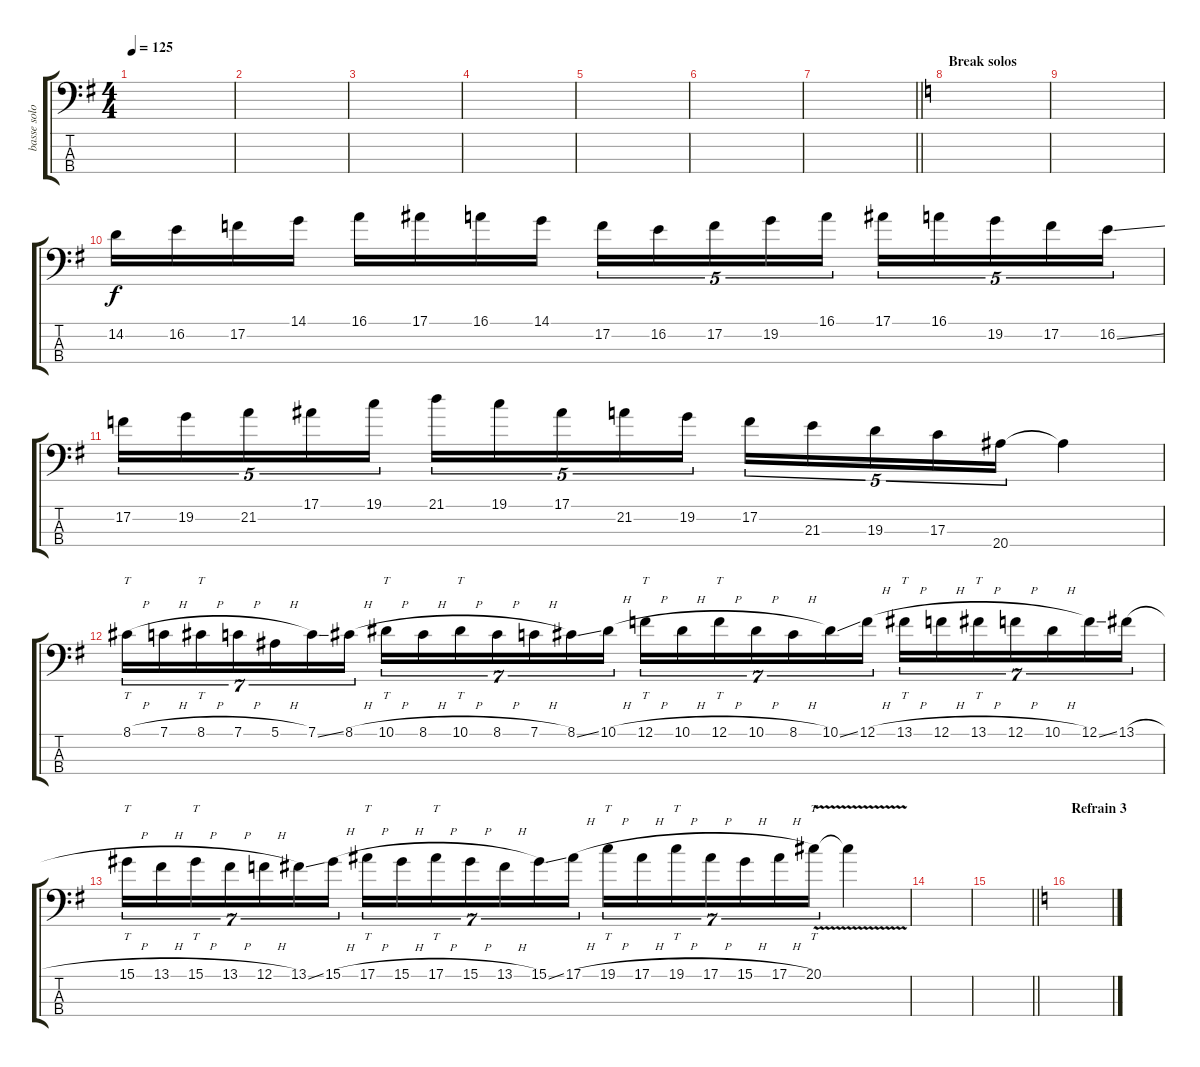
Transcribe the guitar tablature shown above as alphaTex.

\track ("basse solo" "basse solo") {instrument electricbassfinger}
\staff {score tabs}
\tuning (F2 C2 G1 D1) {hide}
\ts (4 4)
\tempo 125
\clef f4
\ks eminor
|
|
|
|
|
|
\barLineRight lightlight
|
\section ("" "Break solos")
\ks aminor
|
|
\ks eminor
14.2.16 16.2.16 17.2.16 14.1.16 16.1.16 17.1.16 16.1.16 14.1.16 17.2.16{tu (5 4)} 16.2.16{tu (5 4)} 17.2.16{tu (5 4)} 19.2.16{tu (5 4)} 16.1.16{tu (5 4)} 17.1.16{tu (5 4)} 16.1.16{tu (5 4)} 19.2.16{tu (5 4)} 17.2.16{tu (5 4)} 16.2{ss}.16{tu (5 4)} |
17.2.16{tu (5 4)} 19.2.16{tu (5 4)} 21.2.16{tu (5 4)} 17.1.16{tu (5 4)} 19.1.16{tu (5 4)} 21.1.16{tu (5 4)} 19.1.16{tu (5 4)} 17.1.16{tu (5 4)} 21.2.16{tu (5 4)} 19.2.16{tu (5 4)} 17.2.16{tu (5 4)} 21.3.16{tu (5 4)} 19.3.16{tu (5 4)} 17.3.16{tu (5 4)} 20.4.16{tu (5 4)} 20.4{t}.4 |
8.1{h}.16{tt tu (7 4)} 7.1{h}.16{tu (7 4)} 8.1{h}.16{tt tu (7 4)} 7.1{h}.16{tu (7 4)} 5.1{h}.16{tu (7 4)} 7.1{ss}.16{tu (7 4)} 8.1{h}.16{tu (7 4)} 10.1{h}.16{tt tu (7 4)} 8.1{h}.16{tu (7 4)} 10.1{h}.16{tt tu (7 4)} 8.1{h}.16{tu (7 4)} 7.1{h}.16{tu (7 4)} 8.1{ss}.16{tu (7 4)} 10.1{h}.16{tu (7 4)} 12.1{h}.16{tt tu (7 4)} 10.1{h}.16{tu (7 4)} 12.1{h}.16{tt tu (7 4)} 10.1{h}.16{tu (7 4)} 8.1{h}.16{tu (7 4)} 10.1{ss}.16{tu (7 4)} 12.1{h}.16{tu (7 4)} 13.1{h}.16{tt tu (7 4)} 12.1{h}.16{tu (7 4)} 13.1{h}.16{tt tu (7 4)} 12.1{h}.16{tu (7 4)} 10.1{h}.16{tu (7 4)} 12.1{ss}.16{tu (7 4)} 13.1{h}.16{tu (7 4)} |
15.1{h}.16{tt tu (7 4)} 13.1{h}.16{tu (7 4)} 15.1{h}.16{tt tu (7 4)} 13.1{h}.16{tu (7 4)} 12.1{h}.16{tu (7 4)} 13.1{ss}.16{tu (7 4)} 15.1{h}.16{tu (7 4)} 17.1{h}.16{tt tu (7 4)} 15.1{h}.16{tu (7 4)} 17.1{h}.16{tt tu (7 4)} 15.1{h}.16{tu (7 4)} 13.1{h}.16{tu (7 4)} 15.1{ss}.16{tu (7 4)} 17.1{h}.16{tu (7 4)} 19.1{h}.16{tt tu (7 4)} 17.1{h}.16{tu (7 4)} 19.1{h}.16{tt tu (7 4)} 17.1{h}.16{tu (7 4)} 15.1{h}.16{tu (7 4)} 17.1{h}.16{tu (7 4)} 20.1{v}.16{tt tu (7 4)} 20.1{t}.4 |
|
\barLineRight lightlight
|
\section ("" "Refrain 3")
\ks aminor
